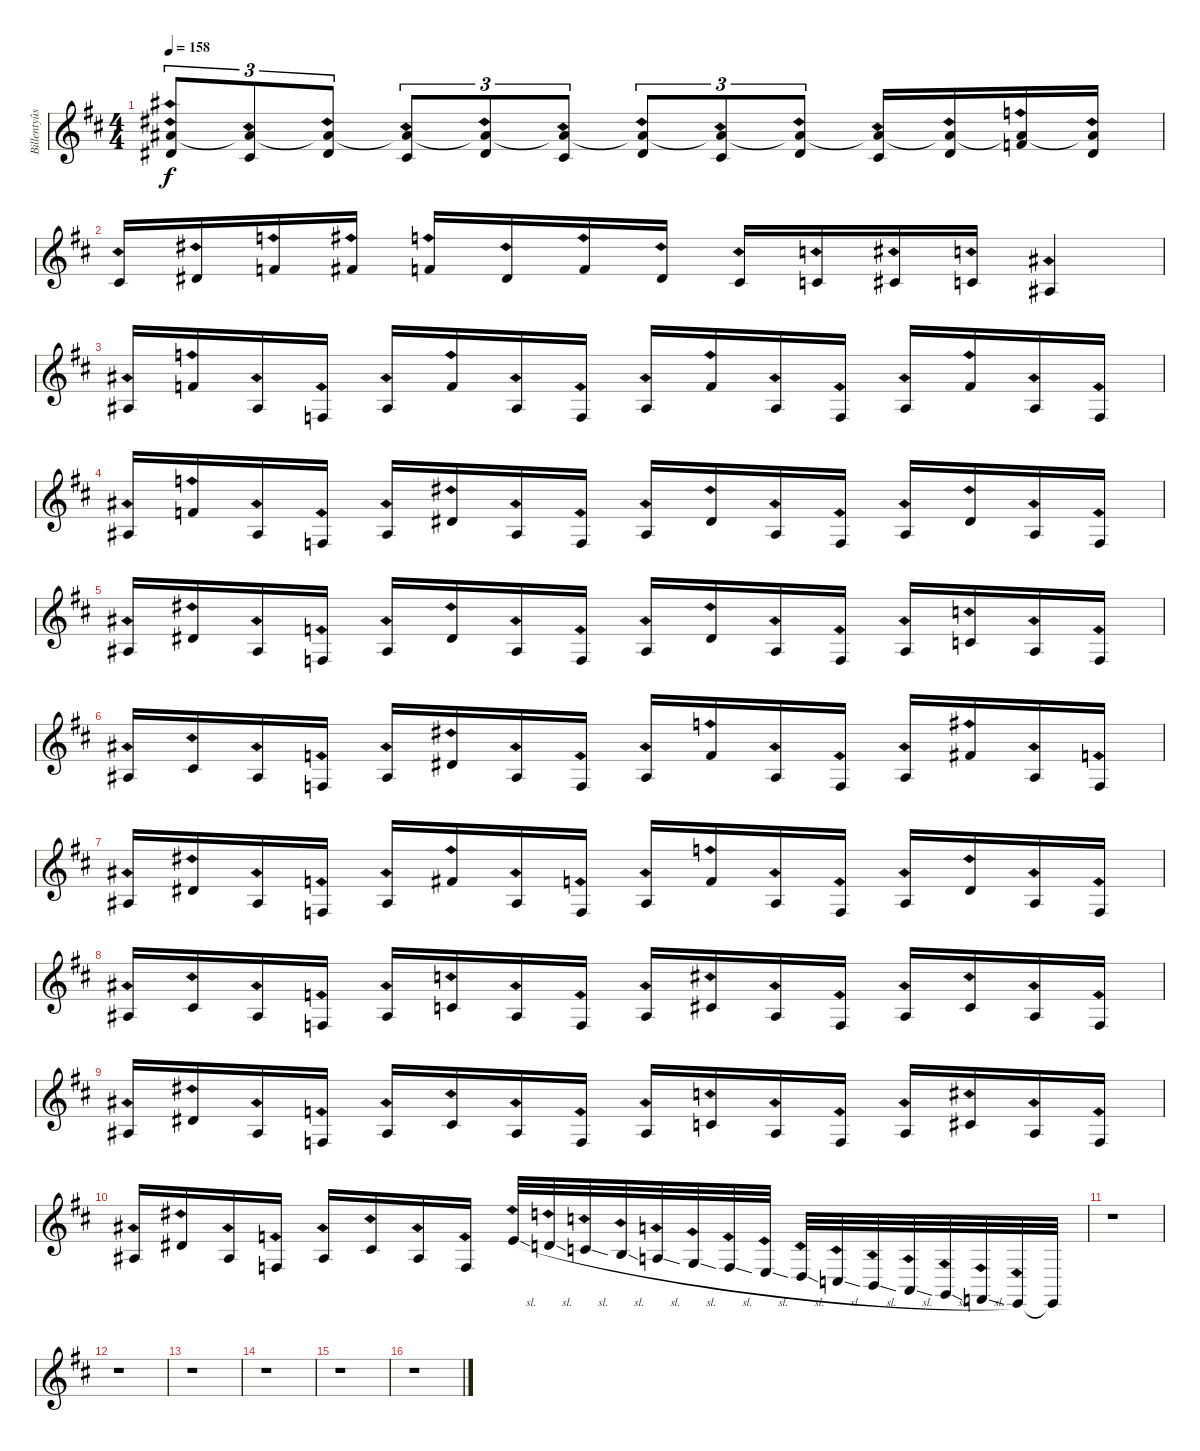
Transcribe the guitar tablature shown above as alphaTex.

\track ("Billentyûs (Mats Olausson)" "Billentyûs") {instrument rockorgan}
\staff {score}
\tuning (E4 B3 G3 D3 A2 E2) {hide}
\ts (4 4)
\tempo 158
\clef g2
\ks d
(6.1{ph 12} 4.2{ph 12}).8{tu (3 2) dy f} (6.1{t} 2.2{ph 12}).8{tu (3 2)} (6.1{t} 4.2{ph 12}).8{tu (3 2)} (6.1{t} 2.2{ph 12}).8{tu (3 2)} (6.1{t} 4.2{ph 12}).8{tu (3 2)} (6.1{t} 2.2{ph 12}).8{tu (3 2)} (6.1{t} 4.2{ph 12}).8{tu (3 2)} (6.1{t} 2.2{ph 12}).8{tu (3 2)} (6.1{t} 4.2{ph 12}).8{tu (3 2)} (6.1{t} 2.2{ph 12}).16 (6.1{t} 4.2{ph 12}).16 (6.1{t} 6.2{ph 12}).16 (6.1{t} 4.2{ph 12}).16 |
2.2{ph 12}.16 4.2{ph 12}.16 1.1{ph 12}.16 2.1{ph 12}.16 1.1{ph 12}.16 4.2{ph 12}.16 1.1{ph 12}.16 4.2{ph 12}.16 2.2{ph 12}.16 1.2{ph 12}.16 2.2{ph 12}.16 1.2{ph 12}.16 3.3{ph 12}.4 |
3.3{ph 12}.16 1.1{ph 12}.16 3.3{ph 12}.16 3.4{ph 12}.16 3.3{ph 12}.16 1.1{ph 12}.16 3.3{ph 12}.16 3.4{ph 12}.16 3.3{ph 12}.16 1.1{ph 12}.16 3.3{ph 12}.16 3.4{ph 12}.16 3.3{ph 12}.16 1.1{ph 12}.16 3.3{ph 12}.16 3.4{ph 12}.16 |
3.3{ph 12}.16 1.1{ph 12}.16 3.3{ph 12}.16 3.4{ph 12}.16 3.3{ph 12}.16 4.2{ph 12}.16 3.3{ph 12}.16 3.4{ph 12}.16 3.3{ph 12}.16 4.2{ph 12}.16 3.3{ph 12}.16 3.4{ph 12}.16 3.3{ph 12}.16 4.2{ph 12}.16 3.3{ph 12}.16 3.4{ph 12}.16 |
3.3{ph 12}.16 4.2{ph 12}.16 3.3{ph 12}.16 3.4{ph 12}.16 3.3{ph 12}.16 4.2{ph 12}.16 3.3{ph 12}.16 3.4{ph 12}.16 3.3{ph 12}.16 4.2{ph 12}.16 3.3{ph 12}.16 3.4{ph 12}.16 3.3{ph 12}.16 1.2{ph 12}.16 3.3{ph 12}.16 3.4{ph 12}.16 |
3.3{ph 12}.16 2.2{ph 12}.16 3.3{ph 12}.16 3.4{ph 12}.16 3.3{ph 12}.16 4.2{ph 12}.16 3.3{ph 12}.16 3.4{ph 12}.16 3.3{ph 12}.16 1.1{ph 12}.16 3.3{ph 12}.16 3.4{ph 12}.16 3.3{ph 12}.16 2.1{ph 12}.16 3.3{ph 12}.16 3.4{ph 12}.16 |
3.3{ph 12}.16 4.2{ph 12}.16 3.3{ph 12}.16 3.4{ph 12}.16 3.3{ph 12}.16 2.1{ph 12}.16 3.3{ph 12}.16 3.4{ph 12}.16 3.3{ph 12}.16 1.1{ph 12}.16 3.3{ph 12}.16 3.4{ph 12}.16 3.3{ph 12}.16 4.2{ph 12}.16 3.3{ph 12}.16 3.4{ph 12}.16 |
3.3{ph 12}.16 2.2{ph 12}.16 3.3{ph 12}.16 3.4{ph 12}.16 3.3{ph 12}.16 1.2{ph 12}.16 3.3{ph 12}.16 3.4{ph 12}.16 3.3{ph 12}.16 2.2{ph 12}.16 3.3{ph 12}.16 3.4{ph 12}.16 3.3{ph 12}.16 2.2{ph 12}.16 3.3{ph 12}.16 3.4{ph 12}.16 |
3.3{ph 12}.16 4.2{ph 12}.16 3.3{ph 12}.16 3.4{ph 12}.16 3.3{ph 12}.16 2.2{ph 12}.16 3.3{ph 12}.16 3.4{ph 12}.16 3.3{ph 12}.16 1.2{ph 12}.16 3.3{ph 12}.16 3.4{ph 12}.16 3.3{ph 12}.16 2.2{ph 12}.16 3.3{ph 12}.16 3.4{ph 12}.16 |
3.3{ph 12}.16 4.2{ph 12}.16 3.3{ph 12}.16 3.4{ph 12}.16 3.3{ph 12}.16 2.2{ph 12}.16 3.3{ph 12}.16 3.4{ph 12}.16 24.6{ph 12 sl}.32 22.6{ph 12 sl}.32 20.6{ph 12 sl}.32 19.6{ph 12 sl}.32 17.6{ph 12 sl}.32 15.6{ph 12 sl}.32 13.6{ph 12 sl}.32 12.6{ph 12 sl}.32 10.6{ph 12 sl}.32 8.6{ph 12 sl}.32 7.6{ph 12 sl}.32 5.6{ph 12 sl}.32 3.6{ph 12 sl}.32 1.6{ph 12 sl}.32 0.6{ph 12}.32 0.6{t}.32 |
r.1 |
r.1 |
r.1 |
r.1 |
r.1 |
r.1
